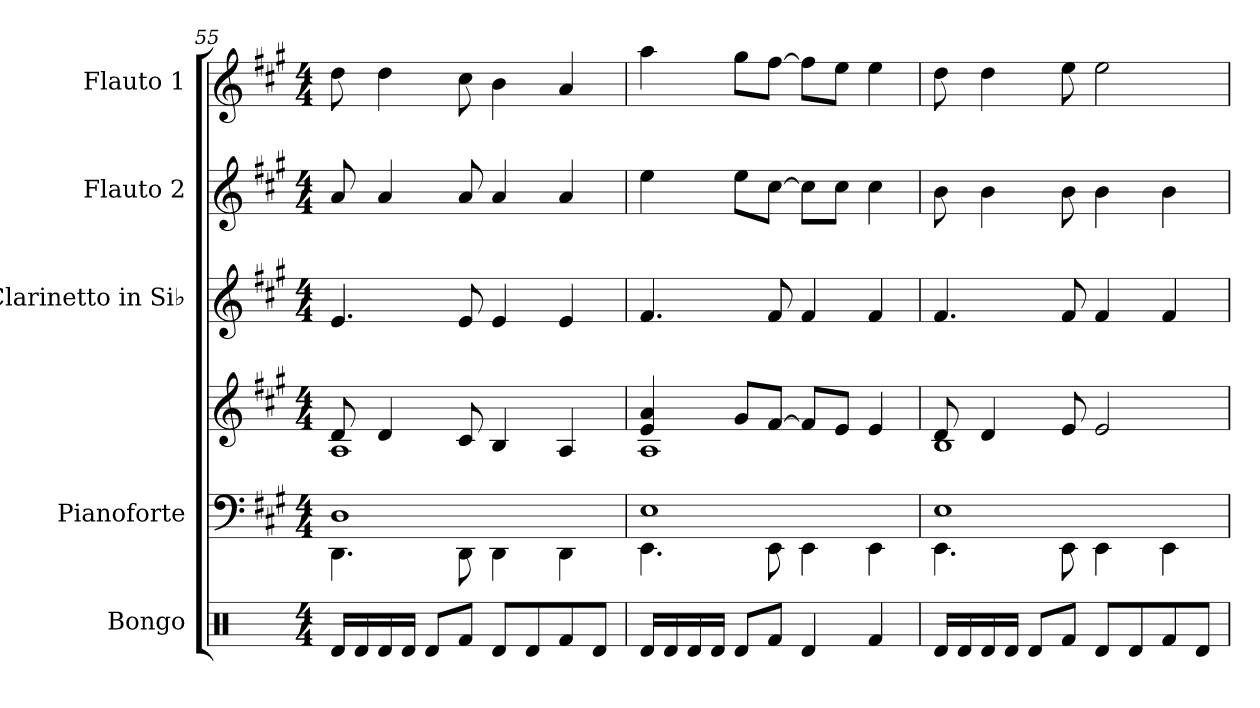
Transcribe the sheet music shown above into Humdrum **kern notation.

**kern	**kern	**kern	**kern	**kern	**kern
*part5	*part4	*part4	*part3	*part2	*part1
*staff6	*staff5	*staff4	*staff3	*staff2	*staff1
*I"Bongo	*I"Pianoforte	*	*I"Clarinetto in Si♭	*I"Flauto 2	*I"Flauto 1
*I'Bon.	*I'Pf.	*	*I'Cl. Si♭	*I'Fl.2	*I'Fl.1
*clefX	*clefF4	*clefG2	*clefG2	*clefG2	*clefG2
*	*	*	*ITrd1c2	*	*
*k[]	*k[f#c#g#]	*k[f#c#g#]	*k[f#]	*k[f#c#g#]	*k[f#c#g#]
*M4/4	*M4/4	*M4/4	*M4/4	*M4/4	*M4/4
=55	=55	=55	=55	=55	=55
*	*^	*^	*	*	*
16Rd/LL	1D	4.DD\	8d/	1A	4.d/	8a/	8dd\
16Rd/	.	.	.	.	.	.	.
16Rd/	.	.	4d/	.	.	4a/	4dd\
16Rd/JJ	.	.	.	.	.	.	.
8Rd/L	.	.	.	.	.	.	.
8Rf/J	.	8DD\	8c#/	.	8d/	8a/	8cc#\
8Rd/L	.	4DD\	4B/	.	4d/	4a/	4b\
8Rd/	.	.	.	.	.	.	.
8Rf/	.	4DD\	4A/	.	4d/	4a/	4a/
8Rd/J	.	.	.	.	.	.	.
=56	=56	=56	=56	=56	=56	=56	=56
16Rd/LL	1E	4.EE\	4e/ 4a/	1A	4.e/	4ee\	4aa\
16Rd/	.	.	.	.	.	.	.
16Rd/	.	.	.	.	.	.	.
16Rd/JJ	.	.	.	.	.	.	.
8Rd/L	.	.	8g#/L	.	.	8ee\L	8gg#\L
8Rf/J	.	8EE\	[8f#/J	.	8e/	[8cc#\J	[8ff#\J
4Rd/	.	4EE\	8f#/L]	.	4e/	8cc#\L]	8ff#\L]
.	.	.	8e/J	.	.	8cc#\J	8ee\J
4Rf/	.	4EE\	4e/	.	4e/	4cc#\	4ee\
=57	=57	=57	=57	=57	=57	=57	=57
16Rd/LL	1E	4.EE\	8d/	1B	4.e/	8b\	8dd\
16Rd/	.	.	.	.	.	.	.
16Rd/	.	.	4d/	.	.	4b\	4dd\
16Rd/JJ	.	.	.	.	.	.	.
8Rd/L	.	.	.	.	.	.	.
8Rf/J	.	8EE\	8e/	.	8e/	8b\	8ee\
8Rd/L	.	4EE\	2e/	.	4e/	4b\	2ee\
8Rd/	.	.	.	.	.	.	.
8Rf/	.	4EE\	.	.	4e/	4b\	.
8Rd/J	.	.	.	.	.	.	.
*	*v	*v	*	*	*	*	*
*	*	*v	*v	*	*	*
=	=	=	=	=	=
*-	*-	*-	*-	*-	*-
